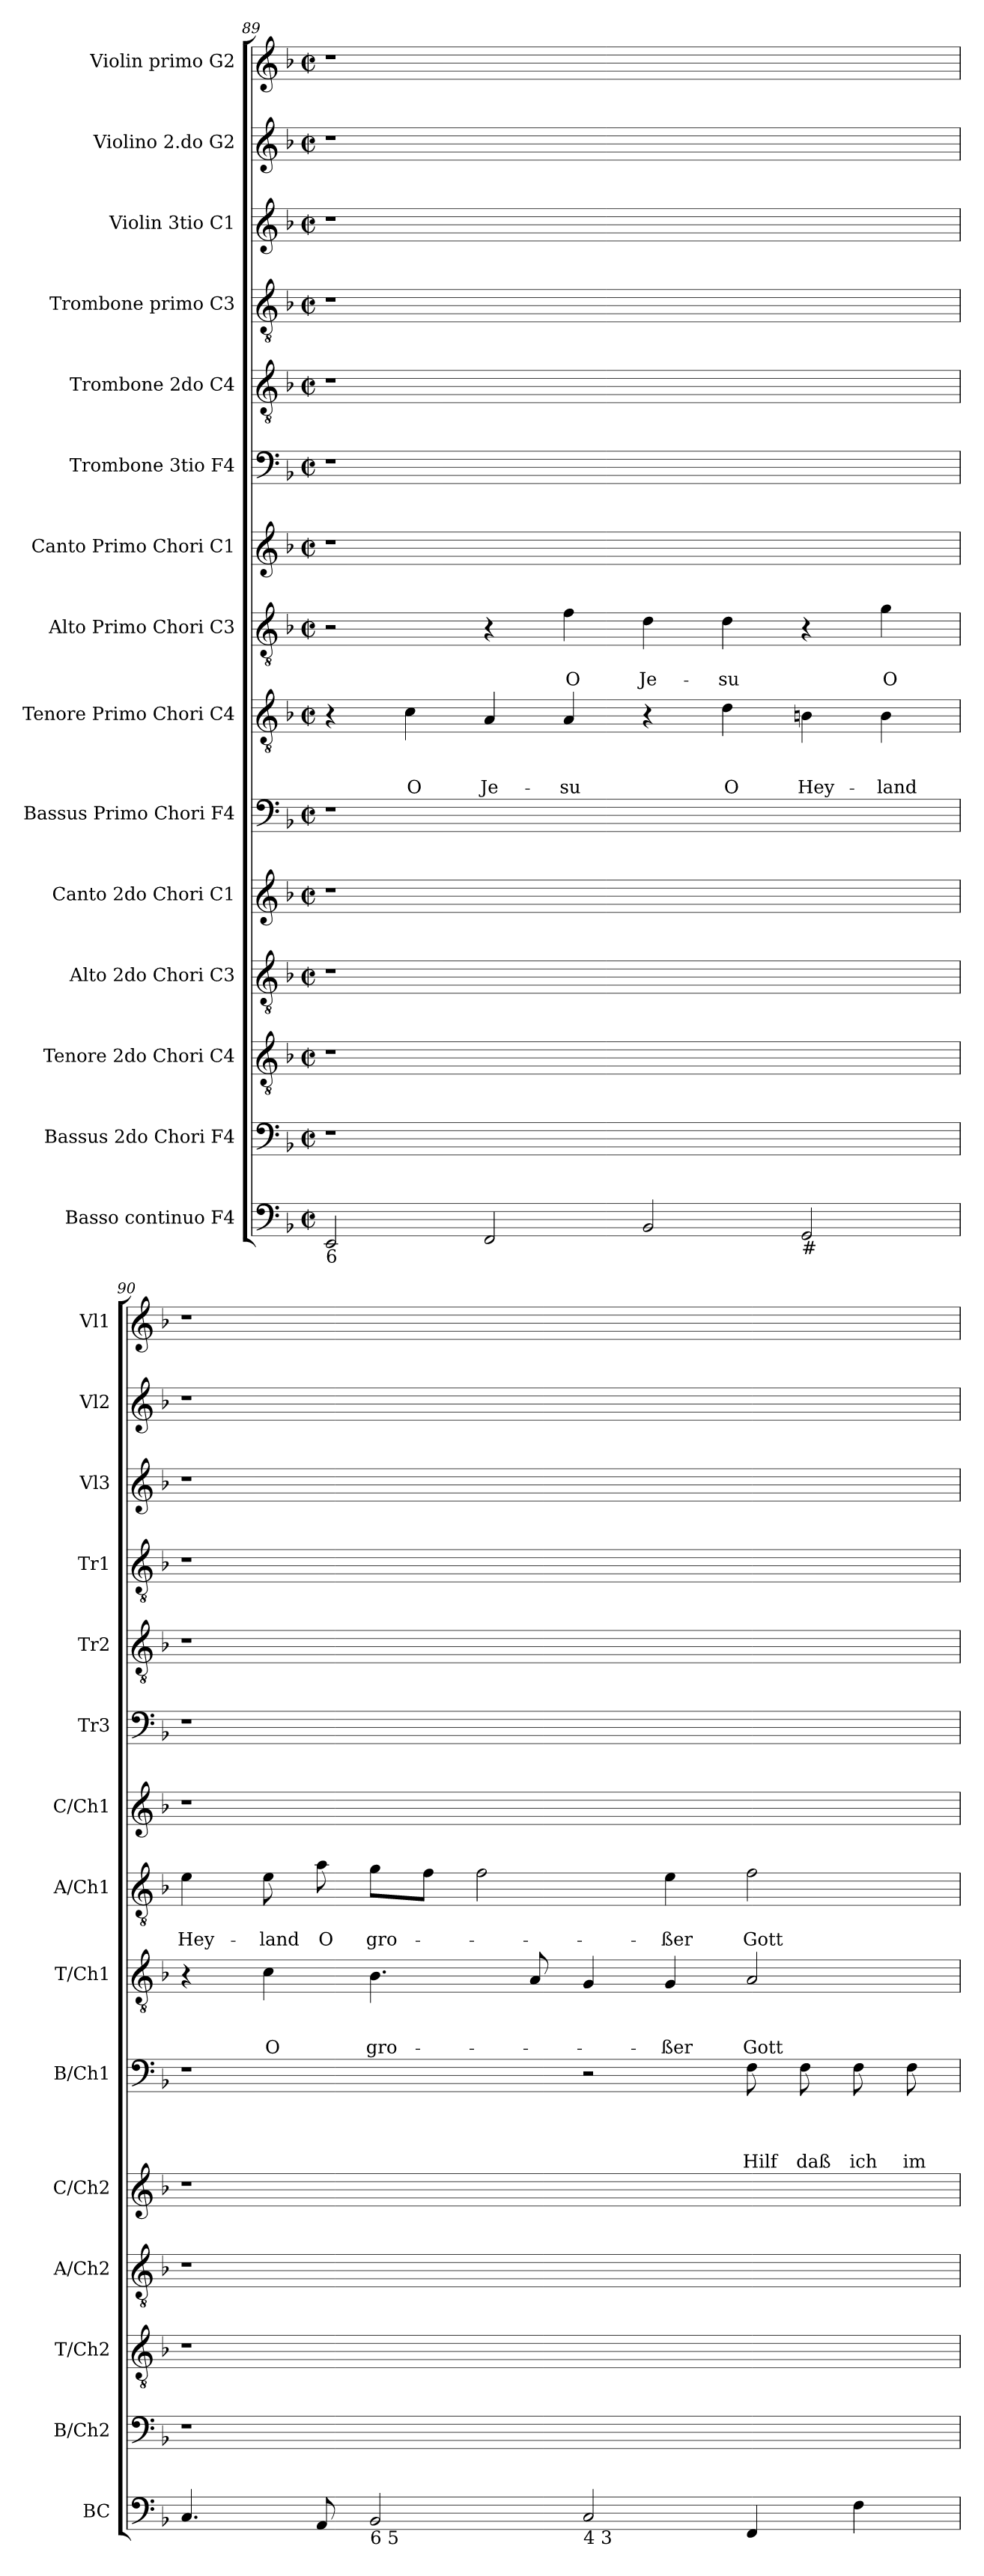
**kern	**kern	**kern	**kern	**kern	**kern	**text	**text	**text	**text	**kern	**text	**text	**text	**kern	**text	**text	**kern	**kern	**kern	**kern	**kern	**kern	**kern
*part15	*part14	*part13	*part12	*part11	*part10	*part10	*part10	*part10	*part10	*part9	*part9	*part9	*part9	*part8	*part8	*part8	*part7	*part6	*part5	*part4	*part3	*part2	*part1
*staff15	*staff14	*staff13	*staff12	*staff11	*staff10	*staff10	*staff10	*staff10	*staff10	*staff9	*staff9	*staff9	*staff9	*staff8	*staff8	*staff8	*staff7	*staff6	*staff5	*staff4	*staff3	*staff2	*staff1
*I"Basso continuo F4	*I"Bassus  2do Chori F4	*I"Tenore 2do Chori C4	*I"Alto 2do Chori C3	*I"Canto 2do Chori C1	*I"Bassus Primo Chori F4	*	*	*	*	*I"Tenore Primo Chori C4	*	*	*	*I"Alto Primo Chori C3	*	*	*I"Canto Primo Chori C1	*I"Trombone 3tio F4	*I"Trombone 2do C4	*I"Trombone primo C3	*I"Violin 3tio C1	*I"Violino 2.do G2	*I"Violin primo G2
*I'BC	*I'B/Ch2	*I'T/Ch2	*I'A/Ch2	*I'C/Ch2	*I'B/Ch1	*	*	*	*	*I'T/Ch1	*	*	*	*I'A/Ch1	*	*	*I'C/Ch1	*I'Tr3	*I'Tr2	*I'Tr1	*I'Vl3	*I'Vl2	*I'Vl1
*clefF4	*clefF4	*clefGv2	*clefGv2	*clefG2	*clefF4	*	*	*	*	*clefGv2	*	*	*	*clefGv2	*	*	*clefG2	*clefF4	*clefGv2	*clefGv2	*clefG2	*clefG2	*clefG2
*k[b-]	*k[b-]	*k[b-]	*k[b-]	*k[b-]	*k[b-]	*	*	*	*	*k[b-]	*	*	*	*k[b-]	*	*	*k[b-]	*k[b-]	*k[b-]	*k[b-]	*k[b-]	*k[b-]	*k[b-]
*F:	*F:	*F:	*F:	*F:	*F:	*	*	*	*	*F:	*	*	*	*F:	*	*	*F:	*F:	*F:	*F:	*F:	*F:	*F:
*M2/2	*M2/2	*M2/2	*M2/2	*M2/2	*M2/2	*	*	*	*	*M2/2	*	*	*	*M2/2	*	*	*M2/2	*M2/2	*M2/2	*M2/2	*M2/2	*M2/2	*M2/2
*met(c|)	*met(c|)	*met(c|)	*met(c|)	*met(c|)	*met(c|)	*	*	*	*	*met(c|)	*	*	*	*met(c|)	*	*	*met(c|)	*met(c|)	*met(c|)	*met(c|)	*met(c|)	*met(c|)	*met(c|)
=89	=89	=89	=89	=89	=89	=89	=89	=89	=89	=89	=89	=89	=89	=89	=89	=89	=89	=89	=89	=89	=89	=89	=89
!LO:TX:b:t=6	!	!	!	!	!	!	!	!	!	!	!	!	!	!	!	!	!	!	!	!	!	!	!
2EE/	1r	1r	1r	1r	1r	.	.	.	.	4r	.	.	.	2r	.	.	1r	1r	1r	1r	1r	1r	1r
!	!	!	!	!	!	!	!	!	!	!	!	!	!LO:LY:b	!	!	!	!	!	!	!	!	!	!
.	.	.	.	.	.	.	.	.	.	4c\	.	.	O	.	.	.	.	.	.	.	.	.	.
!	!	!	!	!	!	!	!	!	!	!	!	!	!LO:LY:b	!	!	!	!	!	!	!	!	!	!
2FF/	.	.	.	.	.	.	.	.	.	4A/	.	.	Je-	4r	.	.	.	.	.	.	.	.	.
!	!	!	!	!	!	!	!	!	!	!	!	!	!LO:LY:b	!	!	!LO:LY:b	!	!	!	!	!	!	!
.	.	.	.	.	.	.	.	.	.	4A/	.	.	-su	4f\	.	O	.	.	.	.	.	.	.
!	!	!	!	!	!	!	!	!	!	!	!	!	!	!	!	!LO:LY:b	!	!	!	!	!	!	!
2BB-/	1ryy	1ryy	1ryy	1ryy	1ryy	.	.	.	.	4r	.	.	.	4d\	.	Je-	1ryy	1ryy	1ryy	1ryy	1ryy	1ryy	1ryy
!	!	!	!	!	!	!	!	!	!	!	!	!	!LO:LY:b	!	!	!LO:LY:b	!	!	!	!	!	!	!
.	.	.	.	.	.	.	.	.	.	4d\	.	.	O	4d\	.	-su	.	.	.	.	.	.	.
!LO:TX:b:t=#	!	!	!	!	!	!	!	!	!	!	!	!	!	!	!	!	!	!	!	!	!	!	!
!	!	!	!	!	!	!	!	!	!	!	!	!	!LO:LY:b	!	!	!	!	!	!	!	!	!	!
2GG/	.	.	.	.	.	.	.	.	.	4Bn\	.	.	Hey-	4r	.	.	.	.	.	.	.	.	.
!	!	!	!	!	!	!	!	!	!	!	!	!	!LO:LY:b	!	!	!LO:LY:b	!	!	!	!	!	!	!
.	.	.	.	.	.	.	.	.	.	4B\	.	.	-land	4g\	.	O	.	.	.	.	.	.	.
=90	=90	=90	=90	=90	=90	=90	=90	=90	=90	=90	=90	=90	=90	=90	=90	=90	=90	=90	=90	=90	=90	=90	=90
!	!	!	!	!	!	!	!	!	!	!	!	!	!	!	!	!LO:LY:b	!	!	!	!	!	!	!
4.C/	1r	1r	1r	1r	1r	.	.	.	.	4r	.	.	.	4e\	.	Hey-	1r	1r	1r	1r	1r	1r	1r
!	!	!	!	!	!	!	!	!	!	!	!	!	!LO:LY:b	!	!	!LO:LY:b	!	!	!	!	!	!	!
.	.	.	.	.	.	.	.	.	.	4c\	.	.	O	8e\	.	-land	.	.	.	.	.	.	.
!	!	!	!	!	!	!	!	!	!	!	!	!	!	!	!	!LO:LY:b	!	!	!	!	!	!	!
8AA/	.	.	.	.	.	.	.	.	.	.	.	.	.	8a\	.	O	.	.	.	.	.	.	.
!LO:TX:b:t=6 5	!	!	!	!	!	!	!	!	!	!	!	!	!	!	!	!	!	!	!	!	!	!	!
!	!	!	!	!	!	!	!	!	!	!	!	!	!LO:LY:b	!	!	!LO:LY:b	!	!	!	!	!	!	!
2BB-/	.	.	.	.	.	.	.	.	.	4.B-\	.	.	gro-	8g\L	.	gro-	.	.	.	.	.	.	.
.	.	.	.	.	.	.	.	.	.	.	.	.	.	8f\J	.	.	.	.	.	.	.	.	.
.	.	.	.	.	.	.	.	.	.	.	.	.	.	2f\	.	.	.	.	.	.	.	.	.
.	.	.	.	.	.	.	.	.	.	8A/	.	.	.	.	.	.	.	.	.	.	.	.	.
!LO:TX:b:t=4 3	!	!	!	!	!	!	!	!	!	!	!	!	!	!	!	!	!	!	!	!	!	!	!
2C/	1ryy	1ryy	1ryy	1ryy	2r	.	.	.	.	4G/	.	.	.	.	.	.	1ryy	1ryy	1ryy	1ryy	1ryy	1ryy	1ryy
!	!	!	!	!	!	!	!	!	!	!	!	!	!LO:LY:b	!	!	!LO:LY:b	!	!	!	!	!	!	!
.	.	.	.	.	.	.	.	.	.	4G/	.	.	-ßer	4e\	.	-ßer	.	.	.	.	.	.	.
!	!	!	!	!	!	!	!	!	!LO:LY:b	!	!	!	!LO:LY:b	!	!	!LO:LY:b	!	!	!	!	!	!	!
4FF/	.	.	.	.	8F\	.	.	.	Hilf	2A/	.	.	Gott	2f\	.	Gott	.	.	.	.	.	.	.
!	!	!	!	!	!	!	!	!	!LO:LY:b	!	!	!	!	!	!	!	!	!	!	!	!	!	!
.	.	.	.	.	8F\	.	.	.	daß	.	.	.	.	.	.	.	.	.	.	.	.	.	.
!	!	!	!	!	!	!	!	!	!LO:LY:b	!	!	!	!	!	!	!	!	!	!	!	!	!	!
4F\	.	.	.	.	8F\	.	.	.	ich	.	.	.	.	.	.	.	.	.	.	.	.	.	.
!	!	!	!	!	!	!	!	!	!LO:LY:b	!	!	!	!	!	!	!	!	!	!	!	!	!	!
.	.	.	.	.	8F\	.	.	.	im	.	.	.	.	.	.	.	.	.	.	.	.	.	.
=	=	=	=	=	=	=	=	=	=	=	=	=	=	=	=	=	=	=	=	=	=	=	=
*-	*-	*-	*-	*-	*-	*-	*-	*-	*-	*-	*-	*-	*-	*-	*-	*-	*-	*-	*-	*-	*-	*-	*-
